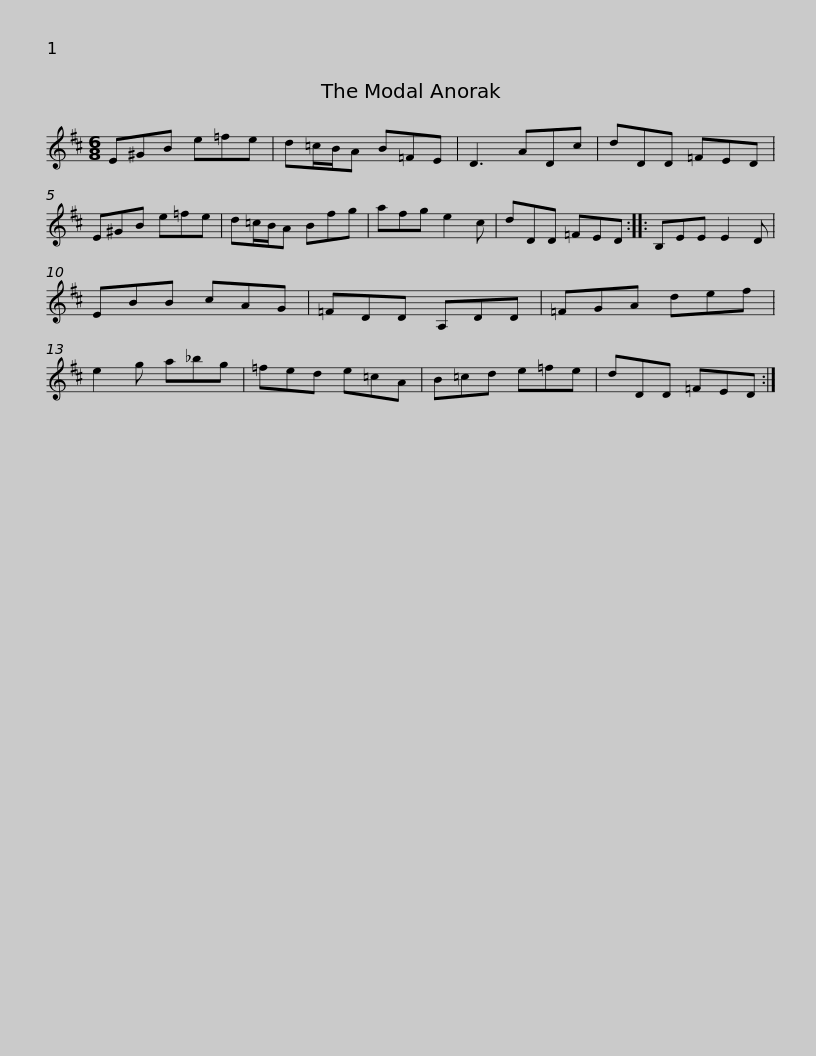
X:1
L:1/8
M:6/8
I:linebreak $
K:D
V:1 treble
V:1
 E^GB e=fe | d=c/B/A B=FE | D3 ADc | dDD =FED | E^GB e=fe | %5
 d=c/B/A Bfg |$ afg e2 c | dDD =FED :: B,EE E2 D | EBB cAG | %10
 =FDD A,DD | =FGA def | e2 g a_bg |$ =fed e=cA | B=cd e=fe | %15
 dDD =FED :| %16
